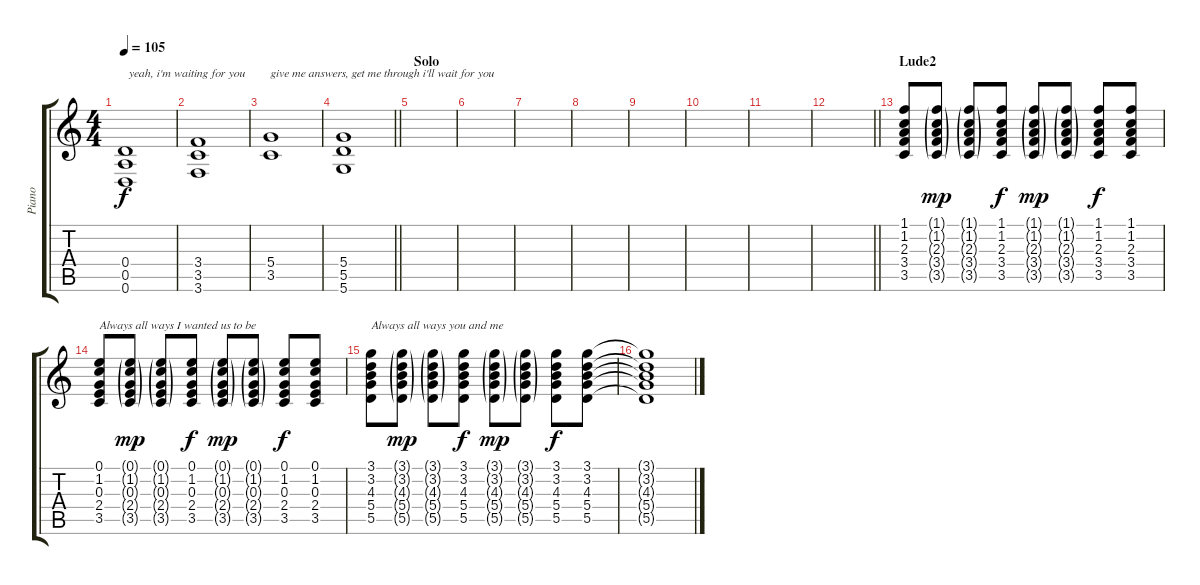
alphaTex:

\track ("Piano" "Piano") {instrument electricbassfinger}
\staff {score tabs}
\tuning (E4 B3 G3 D3 A2 D2) {hide}
\ts (4 4)
\tempo 105
\clef g2
\ks c
(0.4 0.5 0.6).1{txt " yeah, i'm waiting for you" dy f} |
(3.4 3.5 3.6).1 |
(5.4 3.5).1{txt "give me answers, get me through i'll wait for you"} |
\barLineRight lightlight
(5.4 5.5 5.6).1 |
\section ("" "Solo")
|
|
|
|
|
|
|
\barLineRight lightlight
|
\section ("" "Lude2")
(1.1 1.2 2.3 3.4 3.5).8 (1.1{g} 1.2{g} 2.3{g} 3.4{g} 3.5{g}).8{dy mp} (1.1{g} 1.2{g} 2.3{g} 3.4{g} 3.5{g}).8 (1.1 1.2 2.3 3.4 3.5).8{dy f} (1.1{g} 1.2{g} 2.3{g} 3.4{g} 3.5{g}).8{dy mp} (1.1{g} 1.2{g} 2.3{g} 3.4{g} 3.5{g}).8 (1.1 1.2 2.3 3.4 3.5).8{dy f} (1.1 1.2 2.3 3.4 3.5).8 |
(0.1 1.2 0.3 2.4 3.5).8{txt "Always all ways I wanted us to be"} (0.1{g} 1.2{g} 0.3{g} 2.4{g} 3.5{g}).8{dy mp} (0.1{g} 1.2{g} 0.3{g} 2.4{g} 3.5{g}).8 (0.1 1.2 0.3 2.4 3.5).8{dy f} (0.1{g} 1.2{g} 0.3{g} 2.4{g} 3.5{g}).8{dy mp} (0.1{g} 1.2{g} 0.3{g} 2.4{g} 3.5{g}).8 (0.1 1.2 0.3 2.4 3.5).8{dy f} (0.1 1.2 0.3 2.4 3.5).8 |
(3.1 3.2 4.3 5.4 5.5).8{txt "Always all ways you and me"} (3.1{g} 3.2{g} 4.3{g} 5.4{g} 5.5{g}).8{dy mp} (3.1{g} 3.2{g} 4.3{g} 5.4{g} 5.5{g}).8 (3.1 3.2 4.3 5.4 5.5).8{dy f} (3.1{g} 3.2{g} 4.3{g} 5.4{g} 5.5{g}).8{dy mp} (3.1{g} 3.2{g} 4.3{g} 5.4{g} 5.5{g}).8 (3.1 3.2 4.3 5.4 5.5).8{dy f} (3.1 3.2 4.3 5.4 5.5).8 |
(3.1{t} 3.2{t} 4.3{t} 5.4{t} 5.5{t}).1
